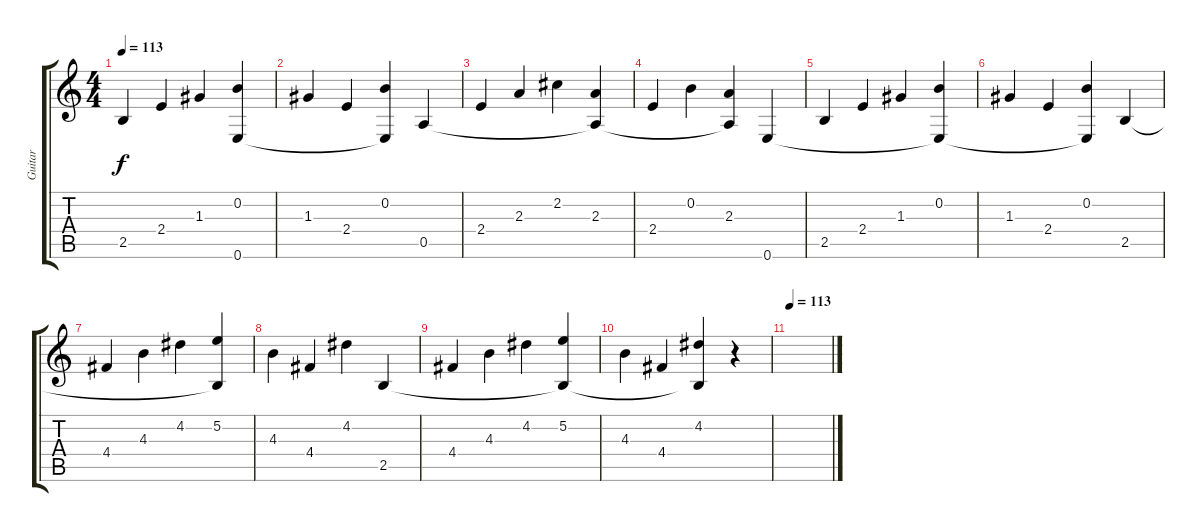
\track ("Guitar" "Guitar") {instrument electricguitarjazz}
\staff {score tabs}
\tuning (E4 B3 G3 D3 A2 E2) {hide}
\ts (4 4)
\tempo 113
\clef g2
\ks c
2.5.4{dy f} 2.4.4 1.3.4 (0.2 0.6{t}).4 |
1.3.4 2.4.4 (0.2 0.6{t}).4 0.5.4 |
2.4.4 2.3.4 2.2.4 (2.3 0.5{t}).4 |
2.4.4 0.2.4 (2.3 0.5{t}).4 0.6.4 |
2.5.4 2.4.4 1.3.4 (0.2 0.6{t}).4 |
1.3.4 2.4.4 (0.2 0.6{t}).4 2.5.4 |
4.4.4 4.3.4 4.2.4 (5.2 2.5{t}).4 |
4.3.4 4.4.4 4.2.4 2.5.4 |
4.4.4 4.3.4 4.2.4 (5.2 2.5{t}).4 |
4.3.4 4.4.4 (4.2 2.5{t}).4 r.4 |
\tempo 113
